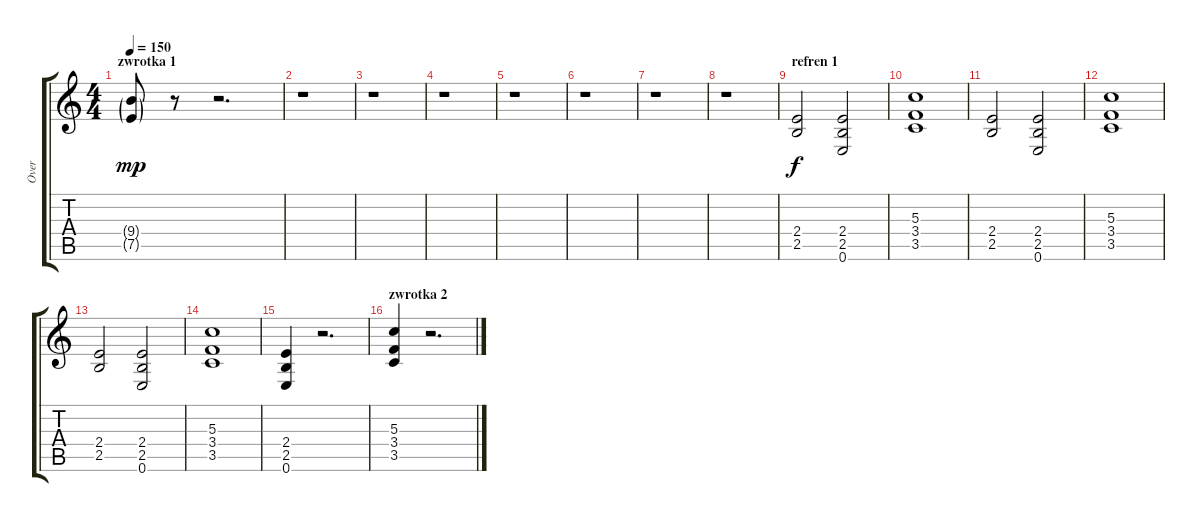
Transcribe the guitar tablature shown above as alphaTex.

\track ("Over" "Over") {instrument overdrivenguitar}
\staff {score tabs}
\tuning (E4 B3 G3 D3 A2 E2) {hide}
\ts (4 4)
\section ("" "zwrotka 1")
\tempo 150
\clef g2
\ks c
(9.4{g} 7.5{g}).8{dy mp} r.8 r.2{d} |
r.1 |
r.1 |
r.1 |
r.1 |
r.1 |
r.1 |
r.1 |
\section ("" "refren 1")
(2.4 2.5).2{dy f} (2.4 2.5 0.6).2 |
(5.3 3.4 3.5).1 |
(2.4 2.5).2 (2.4 2.5 0.6).2 |
(5.3 3.4 3.5).1 |
(2.4 2.5).2 (2.4 2.5 0.6).2 |
(5.3 3.4 3.5).1 |
(2.4 2.5 0.6).4 r.2{d} |
\section ("" "zwrotka 2")
(5.3 3.4 3.5).4 r.2{d}
